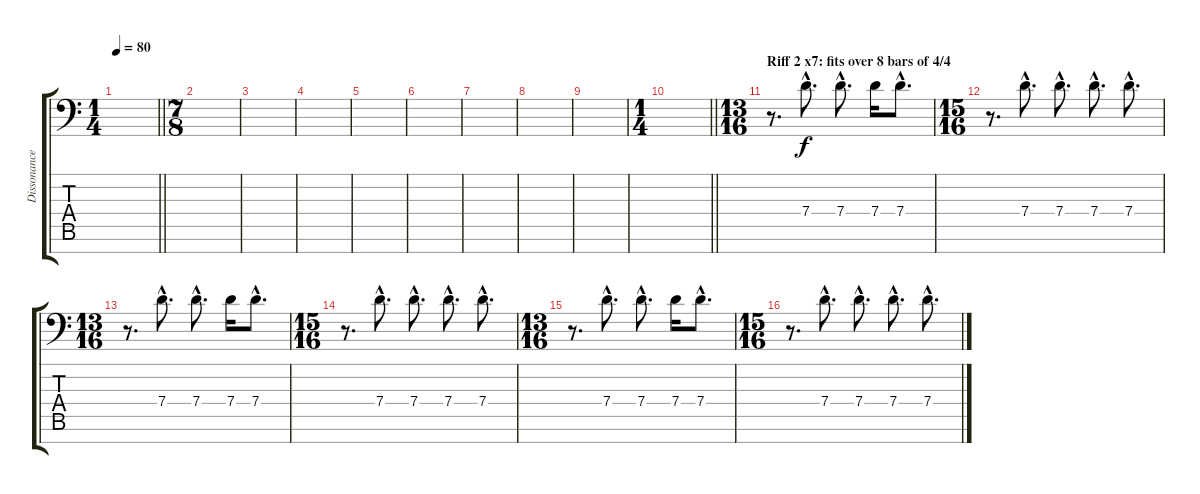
\track ("Dissonance - 8-String Drop-D" "Dissonance") {instrument distortionguitar}
\staff {score tabs}
\tuning (A3 F3 C3 G2 D2 A1 D1) {hide}
\ts (1 4)
\tempo 80
\clef f4
\barLineRight lightlight
\ks c
|
\ts (7 8)
\section ("" "")
|
|
|
|
|
|
|
|
\ts (1 4)
\barLineRight lightlight
|
\ts (13 16)
\section ("" "Riff 2 x7: fits over 8 bars of 4/4")
r.8{d} 7.4{hac}.8{d} 7.4{hac}.8{d} 7.4.16 7.4{hac}.8{d} |
\ts (15 16)
r.8{d} 7.4{hac}.8{d} 7.4{hac}.8{d} 7.4{hac}.8{d} 7.4{hac}.8{d} |
\ts (13 16)
r.8{d} 7.4{hac}.8{d} 7.4{hac}.8{d} 7.4.16 7.4{hac}.8{d} |
\ts (15 16)
r.8{d} 7.4{hac}.8{d} 7.4{hac}.8{d} 7.4{hac}.8{d} 7.4{hac}.8{d} |
\ts (13 16)
r.8{d} 7.4{hac}.8{d} 7.4{hac}.8{d} 7.4.16 7.4{hac}.8{d} |
\ts (15 16)
r.8{d} 7.4{hac}.8{d} 7.4{hac}.8{d} 7.4{hac}.8{d} 7.4{hac}.8{d}
